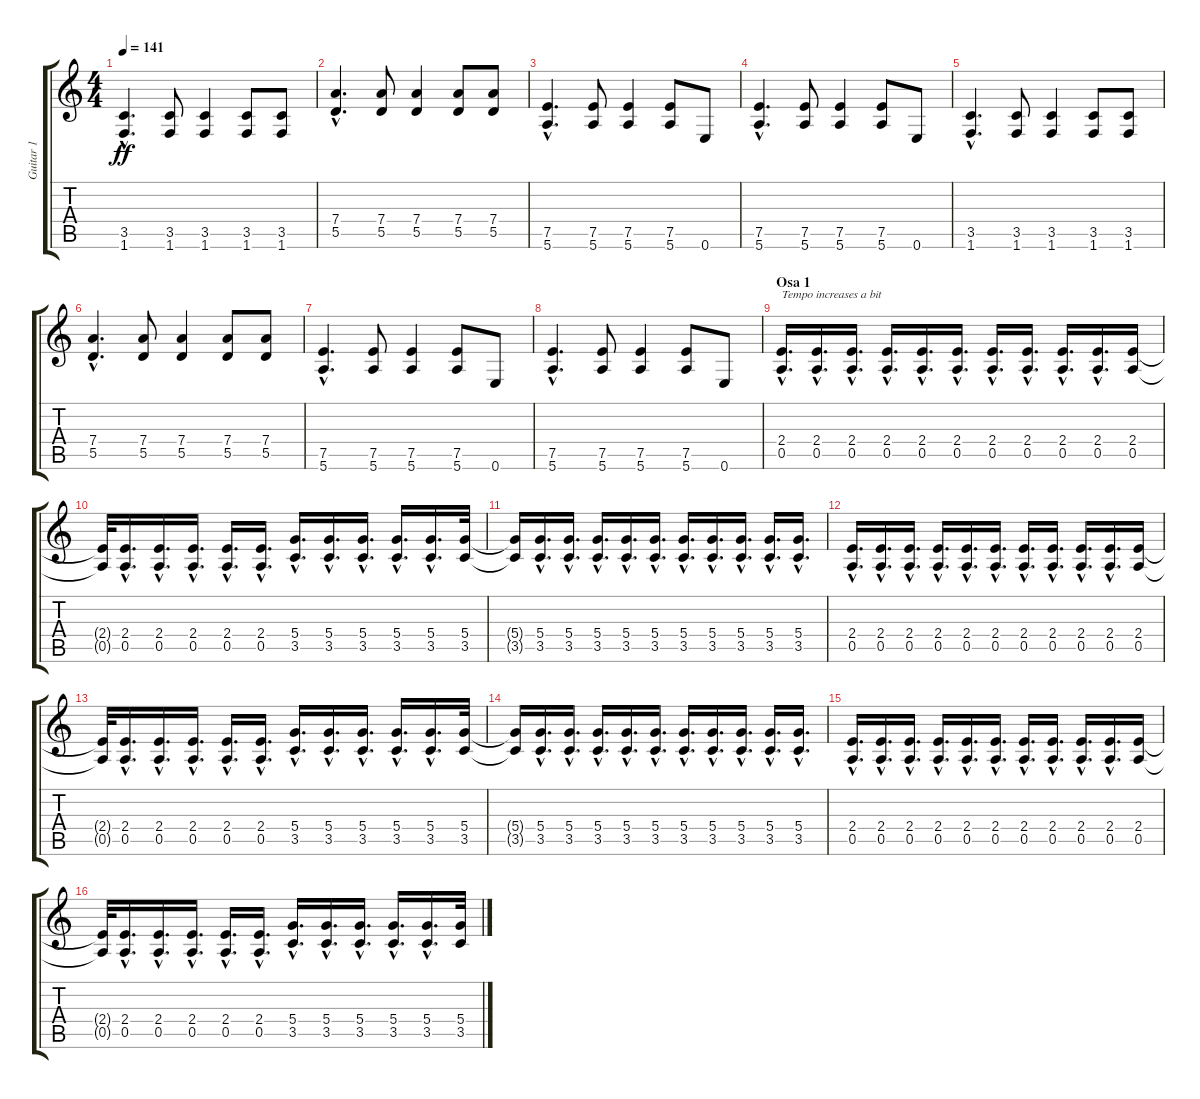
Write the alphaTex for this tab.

\track ("Guitar 1" "Guitar 1") {instrument distortionguitar}
\staff {score tabs}
\tuning (E4 B3 G3 D3 A2 E2) {hide}
\ts (4 4)
\tempo 141
\clef g2
\ks c
(3.5{hac} 1.6{hac}).4{d dy ff} (3.5 1.6).8 (3.5 1.6).4 (3.5 1.6).8 (3.5 1.6).8 |
(7.4{hac} 5.5{hac}).4{d} (7.4 5.5).8 (7.4 5.5).4 (7.4 5.5).8 (7.4 5.5).8 |
(7.5{hac} 5.6{hac}).4{d} (7.5 5.6).8 (7.5 5.6).4 (7.5 5.6).8 0.6.8 |
(7.5{hac} 5.6{hac}).4{d} (7.5 5.6).8 (7.5 5.6).4 (7.5 5.6).8 0.6.8 |
(3.5{hac} 1.6{hac}).4{d} (3.5 1.6).8 (3.5 1.6).4 (3.5 1.6).8 (3.5 1.6).8 |
(7.4{hac} 5.5{hac}).4{d} (7.4 5.5).8 (7.4 5.5).4 (7.4 5.5).8 (7.4 5.5).8 |
(7.5{hac} 5.6{hac}).4{d} (7.5 5.6).8 (7.5 5.6).4 (7.5 5.6).8 0.6.8 |
(7.5{hac} 5.6{hac}).4{d} (7.5 5.6).8 (7.5 5.6).4 (7.5 5.6).8 0.6.8 |
\section ("" "Osa 1")
(2.4{hac} 0.5{hac}).16{d txt "Tempo increases a bit"} (2.4{hac} 0.5{hac}).16{d} (2.4{hac} 0.5{hac}).16{d} (2.4{hac} 0.5{hac}).16{d} (2.4{hac} 0.5{hac}).16{d} (2.4{hac} 0.5{hac}).16{d} (2.4{hac} 0.5{hac}).16{d} (2.4{hac} 0.5{hac}).16{d} (2.4{hac} 0.5{hac}).16{d} (2.4{hac} 0.5{hac}).16{d} (2.4 0.5).16 |
(2.4{t} 0.5{t}).32 (2.4{hac} 0.5{hac}).16{d} (2.4{hac} 0.5{hac}).16{d} (2.4{hac} 0.5{hac}).16{d} (2.4{hac} 0.5{hac}).16{d} (2.4{hac} 0.5{hac}).16{d} (5.4{hac} 3.5{hac}).16{d} (5.4{hac} 3.5{hac}).16{d} (5.4{hac} 3.5{hac}).16{d} (5.4{hac} 3.5{hac}).16{d} (5.4{hac} 3.5{hac}).16{d} (5.4 3.5).32 |
(5.4{t} 3.5{t}).16 (5.4{hac} 3.5{hac}).16{d} (5.4{hac} 3.5{hac}).16{d} (5.4{hac} 3.5{hac}).16{d} (5.4{hac} 3.5{hac}).16{d} (5.4{hac} 3.5{hac}).16{d} (5.4{hac} 3.5{hac}).16{d} (5.4{hac} 3.5{hac}).16{d} (5.4{hac} 3.5{hac}).16{d} (5.4{hac} 3.5{hac}).16{d} (5.4{hac} 3.5{hac}).16{d} |
(2.4{hac} 0.5{hac}).16{d} (2.4{hac} 0.5{hac}).16{d} (2.4{hac} 0.5{hac}).16{d} (2.4{hac} 0.5{hac}).16{d} (2.4{hac} 0.5{hac}).16{d} (2.4{hac} 0.5{hac}).16{d} (2.4{hac} 0.5{hac}).16{d} (2.4{hac} 0.5{hac}).16{d} (2.4{hac} 0.5{hac}).16{d} (2.4{hac} 0.5{hac}).16{d} (2.4 0.5).16 |
(2.4{t} 0.5{t}).32 (2.4{hac} 0.5{hac}).16{d} (2.4{hac} 0.5{hac}).16{d} (2.4{hac} 0.5{hac}).16{d} (2.4{hac} 0.5{hac}).16{d} (2.4{hac} 0.5{hac}).16{d} (5.4{hac} 3.5{hac}).16{d} (5.4{hac} 3.5{hac}).16{d} (5.4{hac} 3.5{hac}).16{d} (5.4{hac} 3.5{hac}).16{d} (5.4{hac} 3.5{hac}).16{d} (5.4 3.5).32 |
(5.4{t} 3.5{t}).16 (5.4{hac} 3.5{hac}).16{d} (5.4{hac} 3.5{hac}).16{d} (5.4{hac} 3.5{hac}).16{d} (5.4{hac} 3.5{hac}).16{d} (5.4{hac} 3.5{hac}).16{d} (5.4{hac} 3.5{hac}).16{d} (5.4{hac} 3.5{hac}).16{d} (5.4{hac} 3.5{hac}).16{d} (5.4{hac} 3.5{hac}).16{d} (5.4{hac} 3.5{hac}).16{d} |
(2.4{hac} 0.5{hac}).16{d} (2.4{hac} 0.5{hac}).16{d} (2.4{hac} 0.5{hac}).16{d} (2.4{hac} 0.5{hac}).16{d} (2.4{hac} 0.5{hac}).16{d} (2.4{hac} 0.5{hac}).16{d} (2.4{hac} 0.5{hac}).16{d} (2.4{hac} 0.5{hac}).16{d} (2.4{hac} 0.5{hac}).16{d} (2.4{hac} 0.5{hac}).16{d} (2.4 0.5).16 |
(2.4{t} 0.5{t}).32 (2.4{hac} 0.5{hac}).16{d} (2.4{hac} 0.5{hac}).16{d} (2.4{hac} 0.5{hac}).16{d} (2.4{hac} 0.5{hac}).16{d} (2.4{hac} 0.5{hac}).16{d} (5.4{hac} 3.5{hac}).16{d} (5.4{hac} 3.5{hac}).16{d} (5.4{hac} 3.5{hac}).16{d} (5.4{hac} 3.5{hac}).16{d} (5.4{hac} 3.5{hac}).16{d} (5.4 3.5).32
